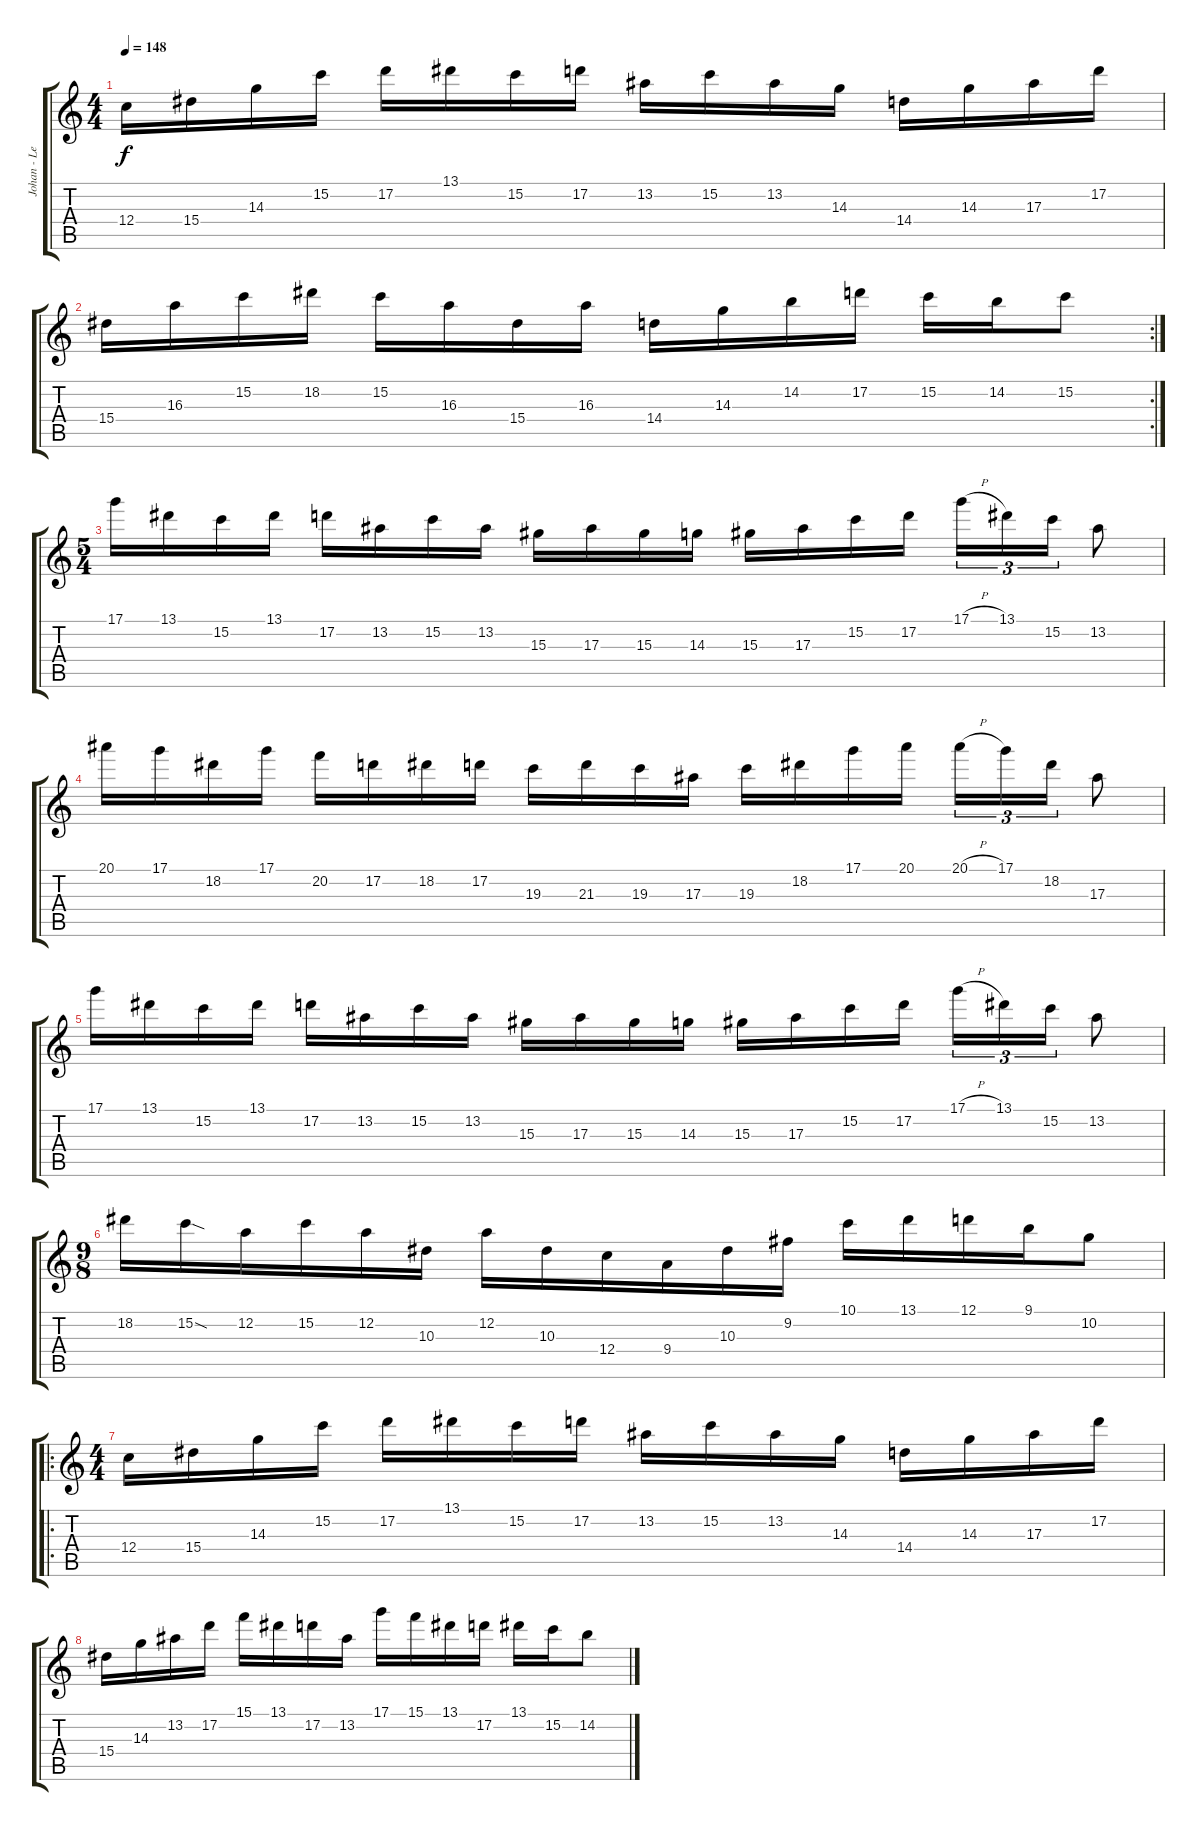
\track ("Johan - Lead Guitar" "Johan - Le") {instrument distortionguitar}
\staff {score tabs}
\tuning (D4 A3 F3 C3 G2 C2) {hide}
\ts (4 4)
\tempo 148
\clef g2
\ks c
12.4.16{dy f} 15.4.16 14.3.16 15.2.16 17.2.16 13.1.16 15.2.16 17.2.16 13.2.16 15.2.16 13.2.16 14.3.16 14.4.16 14.3.16 17.3.16 17.2.16 |
\rc 2
15.4.16 16.3.16 15.2.16 18.2.16 15.2.16 16.3.16 15.4.16 16.3.16 14.4.16 14.3.16 14.2.16 17.2.16 15.2.16 14.2.16 15.2.8 |
\ts (5 4)
17.1.16 13.1.16 15.2.16 13.1.16 17.2.16 13.2.16 15.2.16 13.2.16 15.3.16 17.3.16 15.3.16 14.3.16 15.3.16 17.3.16 15.2.16 17.2.16 17.1{h}.16{tu (3 2)} 13.1.16{tu (3 2)} 15.2.16{tu (3 2)} 13.2.8 |
20.1.16 17.1.16 18.2.16 17.1.16 20.2.16 17.2.16 18.2.16 17.2.16 19.3.16 21.3.16 19.3.16 17.3.16 19.3.16 18.2.16 17.1.16 20.1.16 20.1{h}.16{tu (3 2)} 17.1.16{tu (3 2)} 18.2.16{tu (3 2)} 17.3.8 |
17.1.16 13.1.16 15.2.16 13.1.16 17.2.16 13.2.16 15.2.16 13.2.16 15.3.16 17.3.16 15.3.16 14.3.16 15.3.16 17.3.16 15.2.16 17.2.16 17.1{h}.16{tu (3 2)} 13.1.16{tu (3 2)} 15.2.16{tu (3 2)} 13.2.8 |
\ts (9 8)
18.2.16 15.2{sod}.16 12.2.16 15.2.16 12.2.16 10.3.16 12.2.16 10.3.16 12.4.16 9.4.16 10.3.16 9.2.16 10.1.16 13.1.16 12.1.16 9.1.16 10.2.8 |
\ro
\ts (4 4)
12.4.16 15.4.16 14.3.16 15.2.16 17.2.16 13.1.16 15.2.16 17.2.16 13.2.16 15.2.16 13.2.16 14.3.16 14.4.16 14.3.16 17.3.16 17.2.16 |
15.4.16 14.3.16 13.2.16 17.2.16 15.1.16 13.1.16 17.2.16 13.2.16 17.1.16 15.1.16 13.1.16 17.2.16 13.1.16 15.2.16 14.2.8
